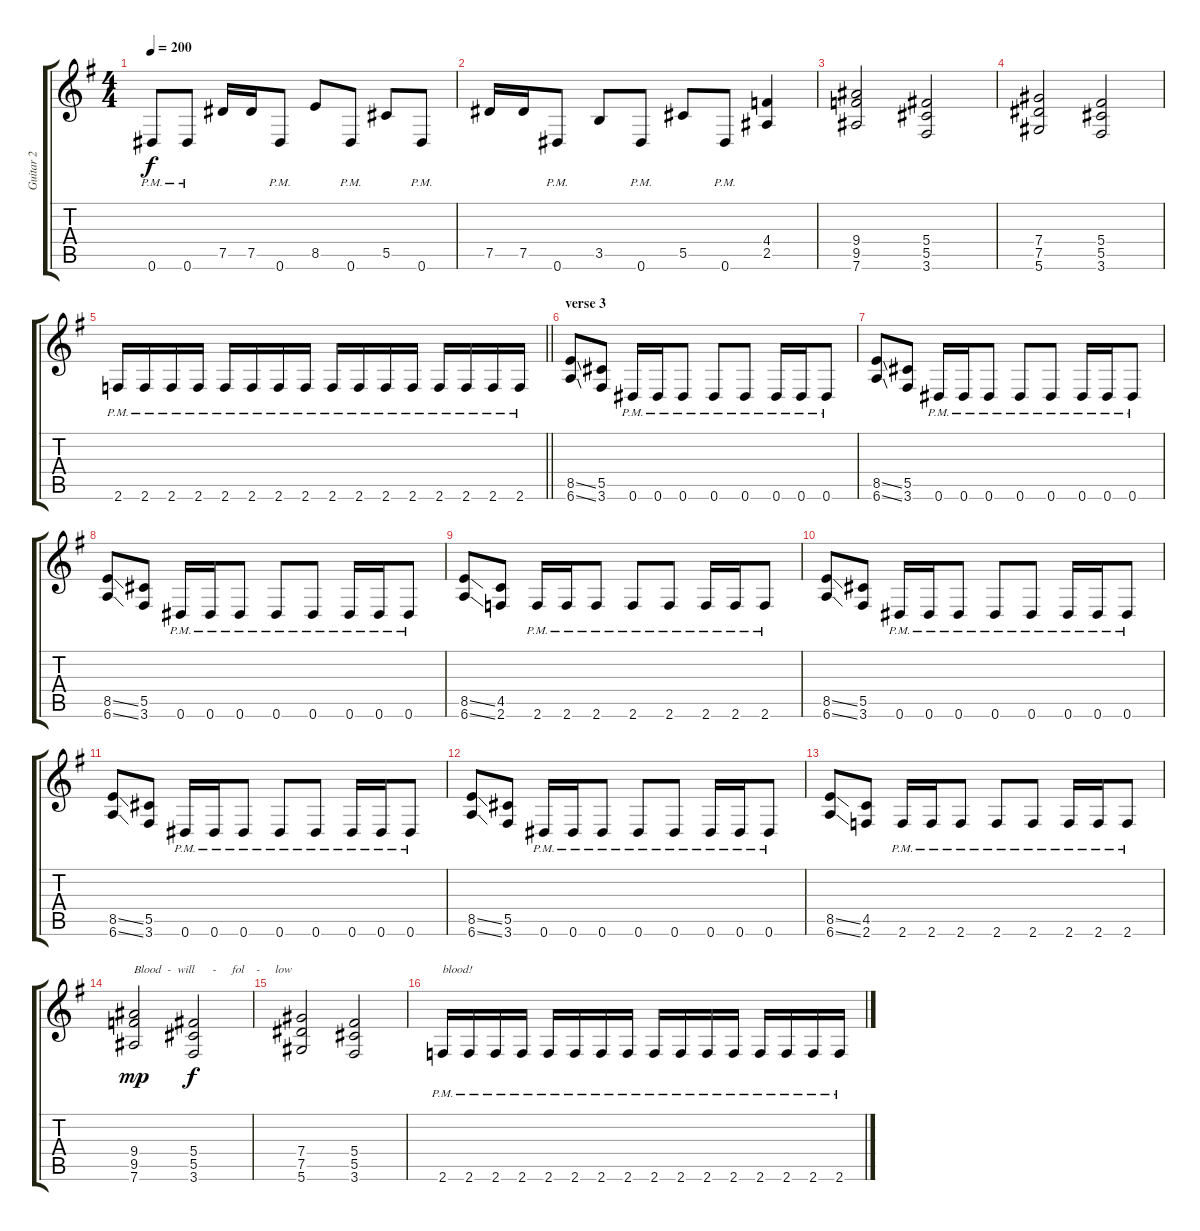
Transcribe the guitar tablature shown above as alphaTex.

\track ("Guitar 2" "Guitar 2") {instrument distortionguitar}
\staff {score tabs}
\tuning (Eb4 Bb3 Gb3 Db3 Ab2 Eb2) {hide}
\ts (4 4)
\tempo 200
\clef g2
\ks eminor
0.6{pm}.8{dy f} 0.6{pm}.8 7.5.16 7.5.16 0.6{pm}.8 8.5.8 0.6{pm}.8 5.5.8 0.6{pm}.8 |
7.5.16 7.5.16 0.6{pm}.8 3.5.8 0.6{pm}.8 5.5.8 0.6{pm}.8 (4.4 2.5).4 |
(9.4 9.5 7.6).2 (5.4 5.5 3.6).2 |
(7.4 7.5 5.6).2 (5.4 5.5 3.6).2 |
\barLineRight lightlight
2.6{pm}.16 2.6{pm}.16 2.6{pm}.16 2.6{pm}.16 2.6{pm}.16 2.6{pm}.16 2.6{pm}.16 2.6{pm}.16 2.6{pm}.16 2.6{pm}.16 2.6{pm}.16 2.6{pm}.16 2.6{pm}.16 2.6{pm}.16 2.6{pm}.16 2.6{pm}.16 |
\section ("" "verse 3")
(8.5{ss} 6.6{ss}).8 (5.5 3.6).8 0.6{pm}.16 0.6{pm}.16 0.6{pm}.8 0.6{pm}.8 0.6{pm}.8 0.6{pm}.16 0.6{pm}.16 0.6{pm}.8 |
(8.5{ss} 6.6{ss}).8 (5.5 3.6).8 0.6{pm}.16 0.6{pm}.16 0.6{pm}.8 0.6{pm}.8 0.6{pm}.8 0.6{pm}.16 0.6{pm}.16 0.6{pm}.8 |
(8.5{ss} 6.6{ss}).8 (5.5 3.6).8 0.6{pm}.16 0.6{pm}.16 0.6{pm}.8 0.6{pm}.8 0.6{pm}.8 0.6{pm}.16 0.6{pm}.16 0.6{pm}.8 |
(8.5{ss} 6.6{ss}).8 (4.5 2.6).8 2.6{pm}.16 2.6{pm}.16 2.6{pm}.8 2.6{pm}.8 2.6{pm}.8 2.6{pm}.16 2.6{pm}.16 2.6{pm}.8 |
(8.5{ss} 6.6{ss}).8 (5.5 3.6).8 0.6{pm}.16 0.6{pm}.16 0.6{pm}.8 0.6{pm}.8 0.6{pm}.8 0.6{pm}.16 0.6{pm}.16 0.6{pm}.8 |
(8.5{ss} 6.6{ss}).8 (5.5 3.6).8 0.6{pm}.16 0.6{pm}.16 0.6{pm}.8 0.6{pm}.8 0.6{pm}.8 0.6{pm}.16 0.6{pm}.16 0.6{pm}.8 |
(8.5{ss} 6.6{ss}).8 (5.5 3.6).8 0.6{pm}.16 0.6{pm}.16 0.6{pm}.8 0.6{pm}.8 0.6{pm}.8 0.6{pm}.16 0.6{pm}.16 0.6{pm}.8 |
(8.5{ss} 6.6{ss}).8 (4.5 2.6).8 2.6{pm}.16 2.6{pm}.16 2.6{pm}.8 2.6{pm}.8 2.6{pm}.8 2.6{pm}.16 2.6{pm}.16 2.6{pm}.8 |
(9.4 9.5 7.6).2{txt "Blood  -  will      -     fol    -     low " dy mp} (5.4 5.5 3.6).2{dy f} |
(7.4 7.5 5.6).2 (5.4 5.5 3.6).2 |
2.6{pm}.16{txt "blood!"} 2.6{pm}.16 2.6{pm}.16 2.6{pm}.16 2.6{pm}.16 2.6{pm}.16 2.6{pm}.16 2.6{pm}.16 2.6{pm}.16 2.6{pm}.16 2.6{pm}.16 2.6{pm}.16 2.6{pm}.16 2.6{pm}.16 2.6{pm}.16 2.6{pm}.16
